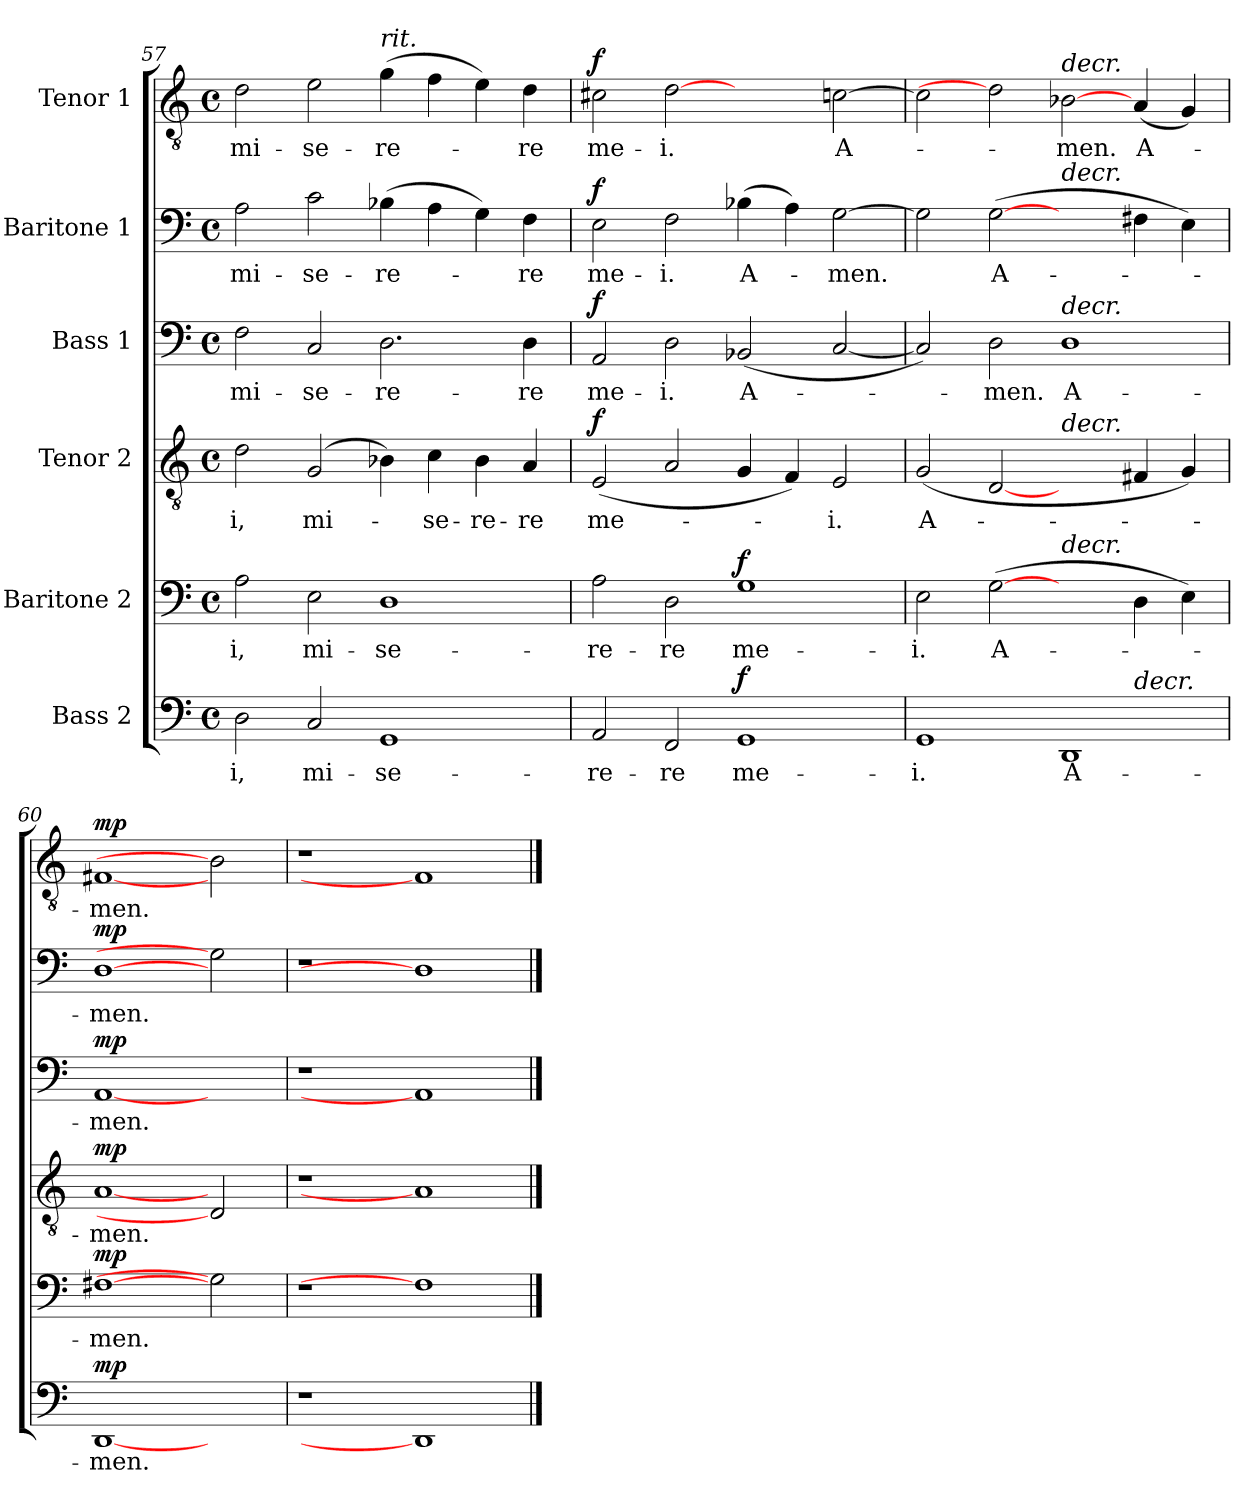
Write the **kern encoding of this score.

**kern	**text	**dynam	**kern	**text	**dynam	**kern	**text	**dynam	**kern	**text	**dynam	**kern	**text	**dynam	**kern	**text	**dynam
*part6	*part6	*part6	*part5	*part5	*part5	*part4	*part4	*part4	*part3	*part3	*part3	*part2	*part2	*part2	*part1	*part1	*part1
*staff6	*staff6	*staff6	*staff5	*staff5	*staff5	*staff4	*staff4	*staff4	*staff3	*staff3	*staff3	*staff2	*staff2	*staff2	*staff1	*staff1	*staff1
*I"Bass 2	*	*	*I"Baritone 2	*	*	*I"Tenor 2	*	*	*I"Bass 1	*	*	*I"Baritone 1	*	*	*I"Tenor 1	*	*
*clefF4	*	*	*clefF4	*	*	*clefGv2	*	*	*clefF4	*	*	*clefF4	*	*	*clefGv2	*	*
*k[]	*	*	*k[]	*	*	*k[]	*	*	*k[]	*	*	*k[]	*	*	*k[]	*	*
*C:	*	*	*C:	*	*	*C:	*	*	*C:	*	*	*C:	*	*	*C:	*	*
*M4/4	*	*	*M4/4	*	*	*M4/4	*	*	*M4/4	*	*	*M4/4	*	*	*M4/4	*	*
*met(c)	*	*	*met(c)	*	*	*met(c)	*	*	*met(c)	*	*	*met(c)	*	*	*met(c)	*	*
=57	=57	=57	=57	=57	=57	=57	=57	=57	=57	=57	=57	=57	=57	=57	=57	=57	=57
!	!LO:LY:b	!	!	!LO:LY:b	!	!	!LO:LY:b	!	!	!LO:LY:b	!	!	!LO:LY:b	!	!	!LO:LY:b	!
2D\	-i,	.	2A\	-i,	.	2d\	-i,	.	2F\	mi-	.	2A\	mi-	.	2d\	mi-	.
!	!LO:LY:b	!	!	!LO:LY:b	!	!	!LO:LY:b	!	!	!LO:LY:b	!	!	!LO:LY:b	!	!	!LO:LY:b	!
2C/	mi-	.	2E\	mi-	.	(>2G/	mi-	.	2C/	-se-	.	2c\	-se-	.	2e\	-se-	.
!	!	!	!	!	!	!	!	!	!	!	!	!	!	!	!LO:TX:a:i:t=rit.	!	!
!	!LO:LY:b	!	!	!LO:LY:b	!	!	!	!	!	!LO:LY:b	!	!	!LO:LY:b	!	!	!LO:LY:b	!
1GG	-se-	.	1D	-se-	.	4B-X\)	.	.	2.D\	-re-	.	(>4B-X\	-re-	.	(>4g\	-re-	.
!	!	!	!	!	!	!	!LO:LY:b	!	!	!	!	!	!	!	!	!	!
.	.	.	.	.	.	4c\	-se-	.	.	.	.	4A\	.	.	4f\	.	.
!	!	!	!	!	!	!	!LO:LY:b	!	!	!	!	!	!	!	!	!	!
.	.	.	.	.	.	4B-\	-re-	.	.	.	.	4G\)	.	.	4e\)	.	.
!	!	!	!	!	!	!	!LO:LY:b	!	!	!LO:LY:b	!	!	!LO:LY:b	!	!	!LO:LY:b	!
.	.	.	.	.	.	4A/	-re	.	4D\	-re	.	4F\	-re	.	4d\	-re	.
=58	=58	=58	=58	=58	=58	=58	=58	=58	=58	=58	=58	=58	=58	=58	=58	=58	=58
!	!LO:LY:b	!	!	!LO:LY:b	!	!	!LO:LY:b	!LO:DY:a	!	!LO:LY:b	!LO:DY:a	!	!LO:LY:b	!LO:DY:a	!	!LO:LY:b	!LO:DY:a
2AA/	-re-	.	2A\	-re-	.	(<2E/	me-	f	2AA/	me-	f	2E\	me-	f	2c#X\	me-	f
!	!LO:LY:b	!	!	!LO:LY:b	!	!	!	!	!	!LO:LY:b	!	!	!LO:LY:b	!	!	!LO:LY:b	!
2FF/	-re	.	2D\	-re	.	2A/	.	.	2D\	-i.	.	2F\	-i.	.	[2d	-i.	.
!	!LO:LY:b	!LO:DY:a	!	!LO:LY:b	!LO:DY:a	!	!	!	!	!LO:LY:b	!	!	!LO:LY:b	!	!	!	!
1GG	me-	f	1G	me-	f	4G/	.	.	(<2BB-X/	A-	.	(>4B-X\	A-	.	2ryy	.	.
.	.	.	.	.	.	4F/)	.	.	.	.	.	4A\)	.	.	.	.	.
!	!	!	!	!	!	!	!LO:LY:b	!	!	!	!	!	!LO:LY:b	!	!	!LO:LY:b	!
.	.	.	.	.	.	2E/	-i.	.	[2C/	.	.	[2G\	-men.	.	[2cn\	A-	.
=59	=59	=59	=59	=59	=59	=59	=59	=59	=59	=59	=59	=59	=59	=59	=59	=59	=59
!	!LO:LY:b	!	!	!LO:LY:b	!	!	!LO:LY:b	!	!	!	!	!	!	!	!	!	!
*^	*	*	*	*	*	*	*	*	*	*	*	*	*	*	*	*	*
1GG	1.ryy	-i.	.	2E\	-i.	.	(<2G/	A-	.	2C/])	.	.	2G\]	.	.	2c\]	.	.
!	!	!	!	!	!LO:LY:b	!	!	!	!	!	!LO:LY:b	!	!	!LO:LY:b	!	!	!	!
.	.	.	.	(>[2G	A-	.	[2D	.	.	2D\	-men.	.	(>[2G	A-	.	2d]	.	.
!	!	!	!	!	!	!	!	!	!	!	!	!	!	!	!	!LO:TX:a:i:t=decr.	!	!
!	!	!	!	!	!	!	!	!	!	!	!	!	!LO:TX:a:i:t=decr.	!	!	!	!	!
!	!	!	!	!	!	!	!	!	!	!LO:TX:a:i:t=decr.	!	!	!	!	!	!	!	!
!	!	!	!	!	!	!	!LO:TX:a:i:t=decr.	!	!	!	!	!	!	!	!	!	!	!
!	!	!	!	!LO:TX:a:i:t=decr.	!	!	!	!	!	!	!	!	!	!	!	!	!	!
!	!	!LO:LY:b	!	!	!	!	!	!	!	!	!LO:LY:b	!	!	!	!	!	!LO:LY:b	!
1DD	.	A-	.	2ryy	.	.	2ryy	.	.	1D	A-	.	2ryy	.	.	[2B-X	-men.	.
!	!LO:TX:a:i:t=decr.	!	!	!	!	!	!	!	!	!	!	!	!	!	!	!	!	!
!	!	!	!	!	!	!	!	!	!	!	!	!	!	!	!	!	!LO:LY:b	!
.	2ryy	.	.	4D\	.	.	4F#X/	.	.	.	.	.	4F#X\	.	.	(<4A/	A-	.
.	.	.	.	4E\)	.	.	4G/)	.	.	.	.	.	4E\)	.	.	4G/)	.	.
=60	=60	=60	=60	=60	=60	=60	=60	=60	=60	=60	=60	=60	=60	=60	=60	=60	=60	=60
!	!	!LO:LY:b	!LO:DY:a	!	!LO:LY:b	!LO:DY:a	!	!LO:LY:b	!LO:DY:a	!	!LO:LY:b	!LO:DY:a	!	!LO:LY:b	!LO:DY:a	!	!LO:LY:b	!LO:DY:a
*v	*v	*	*	*	*	*	*	*	*	*	*	*	*	*	*	*	*	*
[1DD	-men.	mp	[1F#X	-men.	mp	[1A	-men.	mp	[1AA	-men.	mp	[1D	-men.	mp	[1F#X	-men.	mp
2ryy	.	.	2G]	.	.	2D]	.	.	2ryy	.	.	2G]	.	.	2B-]	.	.
=61	=61	=61	=61	=61	=61	=61	=61	=61	=61	=61	=61	=61	=61	=61	=61	=61	=61
1r	.	.	1r	.	.	1r	.	.	1r	.	.	1r	.	.	1r	.	.
1DD]	.	.	1F#]	.	.	1A]	.	.	1AA]	.	.	1D]	.	.	1F#]	.	.
==	==	==	==	==	==	==	==	==	==	==	==	==	==	==	==	==	==
*-	*-	*-	*-	*-	*-	*-	*-	*-	*-	*-	*-	*-	*-	*-	*-	*-	*-
